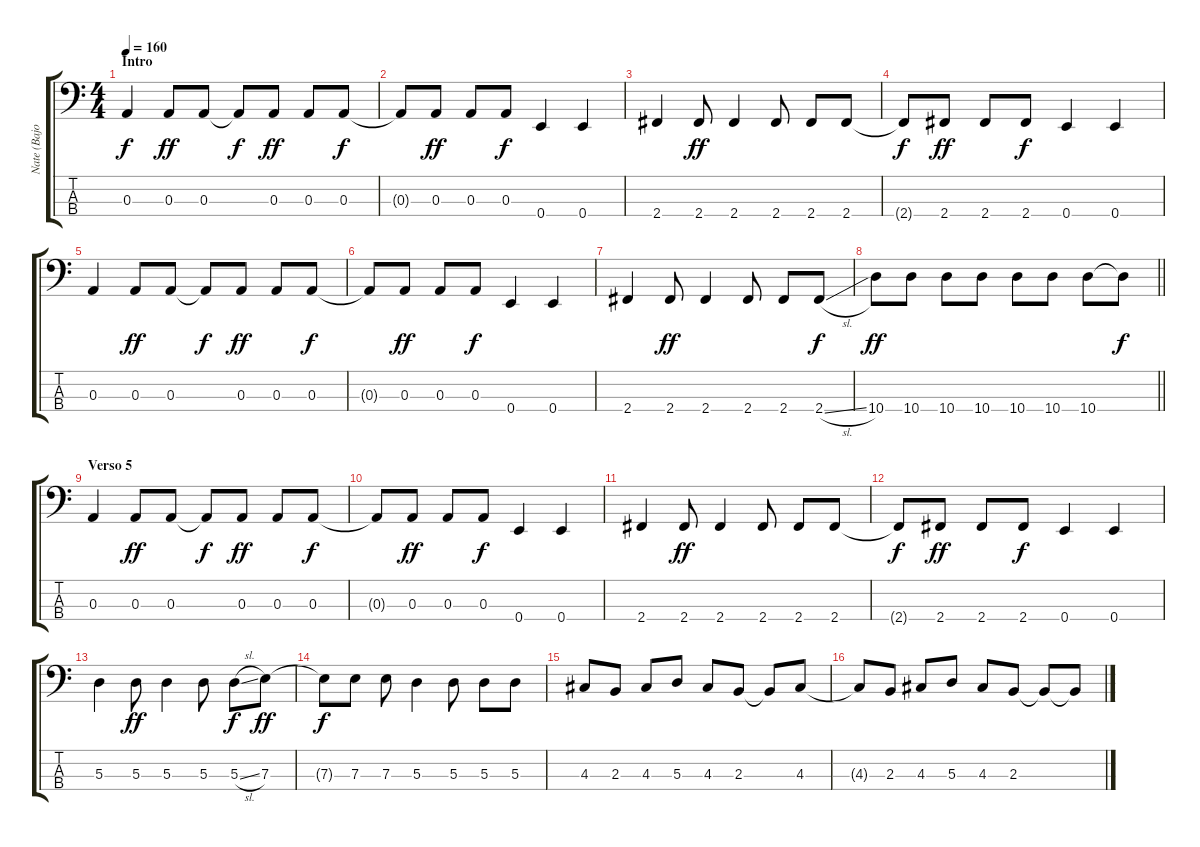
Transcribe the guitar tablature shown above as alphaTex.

\track ("Nate (Bajo)" "Nate (Bajo") {instrument electricbasspick}
\staff {score tabs}
\tuning (G2 D2 A1 E1) {hide}
\ts (4 4)
\section ("" "Intro")
\tempo 160
\clef f4
\ks c
0.3.4{dy f} 0.3.8{dy ff} 0.3.8 0.3{t}.8{dy f} 0.3.8{dy ff} 0.3.8 0.3.8{dy f} |
0.3{t}.8 0.3.8{dy ff} 0.3.8 0.3.8{dy f} 0.4.4 0.4.4 |
2.4.4 2.4.8{dy ff} 2.4.4 2.4.8 2.4.8 2.4.8 |
2.4{t}.8{dy f} 2.4.8{dy ff} 2.4.8 2.4.8{dy f} 0.4.4 0.4.4 |
0.3.4 0.3.8{dy ff} 0.3.8 0.3{t}.8{dy f} 0.3.8{dy ff} 0.3.8 0.3.8{dy f} |
0.3{t}.8 0.3.8{dy ff} 0.3.8 0.3.8{dy f} 0.4.4 0.4.4 |
2.4.4 2.4.8{dy ff} 2.4.4 2.4.8 2.4.8 2.4{sl}.8{dy f} |
\barLineRight lightlight
10.4.8{dy ff} 10.4.8 10.4.8 10.4.8 10.4.8 10.4.8 10.4.8 10.4{t}.8{dy f} |
\section ("" "Verso 5")
0.3.4 0.3.8{dy ff} 0.3.8 0.3{t}.8{dy f} 0.3.8{dy ff} 0.3.8 0.3.8{dy f} |
0.3{t}.8 0.3.8{dy ff} 0.3.8 0.3.8{dy f} 0.4.4 0.4.4 |
2.4.4 2.4.8{dy ff} 2.4.4 2.4.8 2.4.8 2.4.8 |
2.4{t}.8{dy f} 2.4.8{dy ff} 2.4.8 2.4.8{dy f} 0.4.4 0.4.4 |
5.3.4 5.3.8{dy ff} 5.3.4 5.3.8 5.3{sl}.8{dy f} 7.3.8{dy ff} |
7.3{t}.8{dy f} 7.3.8 7.3.8 5.3.4 5.3.8 5.3.8 5.3.8 |
4.3.8 2.3.8 4.3.8 5.3.8 4.3.8 2.3.8 2.3{t}.8 4.3.8 |
4.3{t}.8 2.3.8 4.3.8 5.3.8 4.3.8 2.3.8 2.3{t}.8 2.3{t}.8
